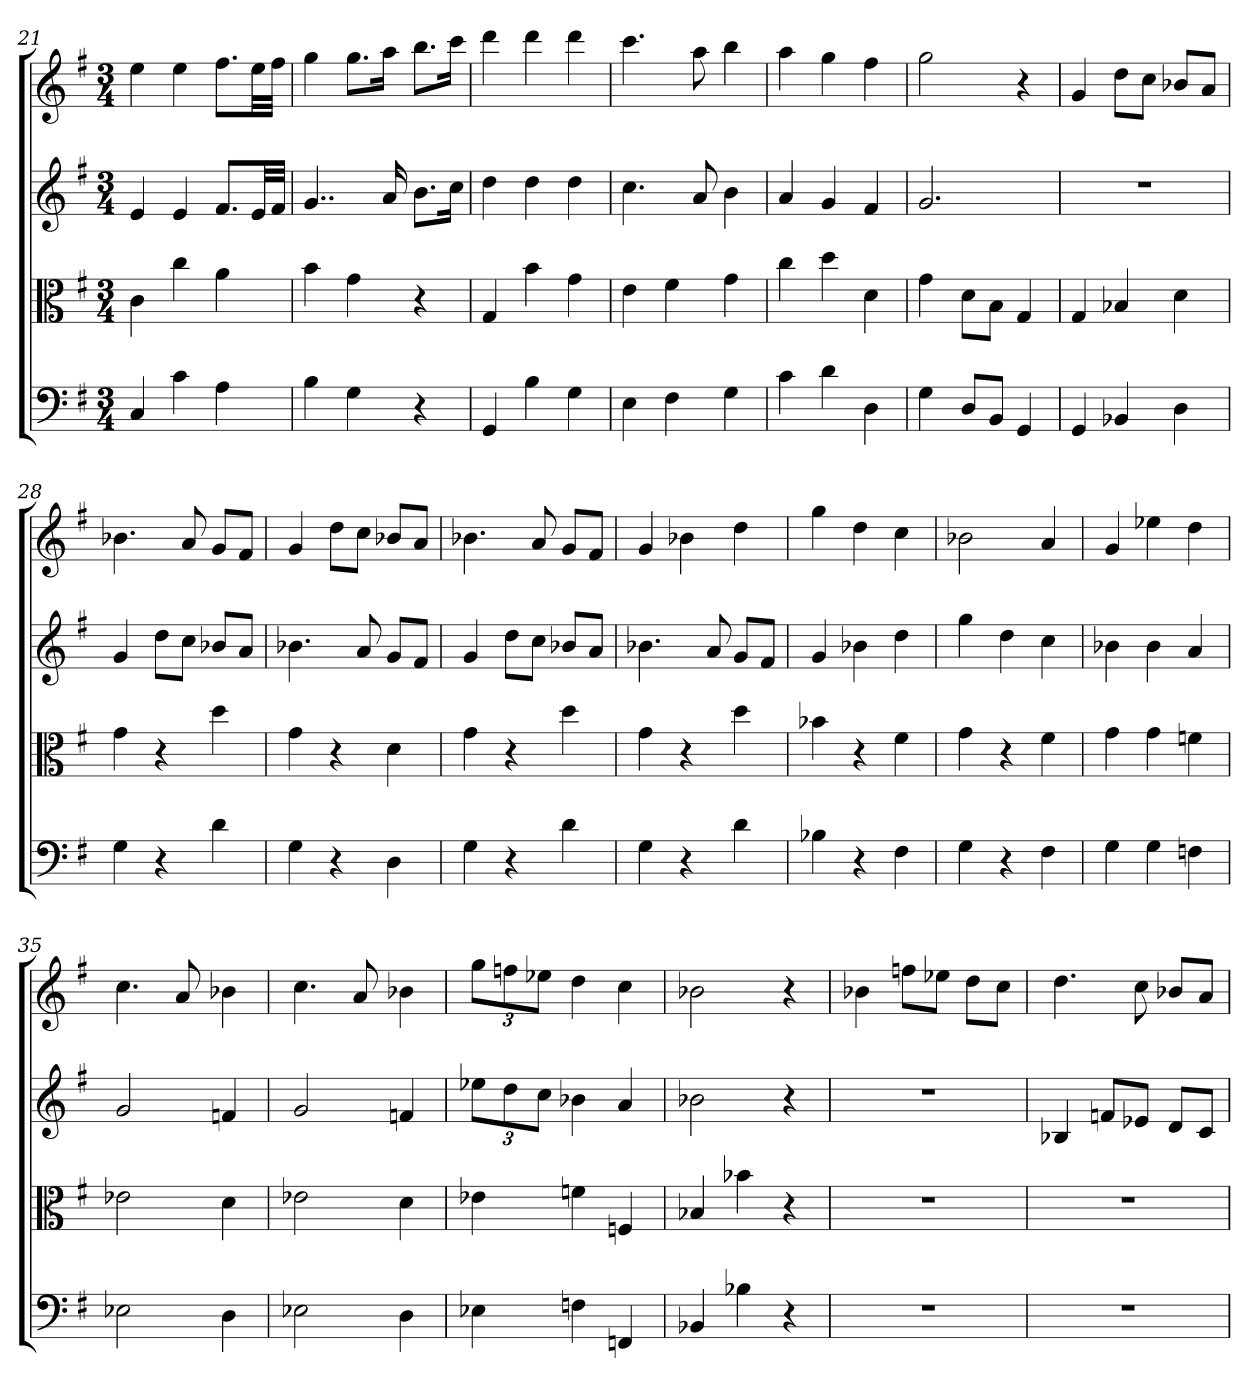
**kern	**kern	**kern	**kern
*part4	*part3	*part2	*part1
*staff4	*staff3	*staff2	*staff1
*clefF4	*clefC3	*clefG2	*clefG2
*k[f#]	*k[f#]	*k[f#]	*k[f#]
*G:	*G:	*G:	*G:
*M3/4	*M3/4	*M3/4	*M3/4
=21	=21	=21	=21
4C	4c	4e	4ee
4c	4cc	4e	4ee
4A	4a	8.f#/L	8.ff#\L
.	.	32e/LL	32ee\LL
.	.	32f#/JJJ	32ff#\JJJ
=22	=22	=22	=22
4B	4b	4..g	4gg
4G	4g	.	8.gg\L
.	.	16a	16aa\Jk
4r	4r	8.b\L	8.bb\L
.	.	16cc\Jk	16ccc\Jk
=23	=23	=23	=23
4GG	4G	4dd	4ddd
4B	4b	4dd	4ddd
4G	4g	4dd	4ddd
=24	=24	=24	=24
4E	4e	4.cc	4.ccc
4F#	4f#	.	.
.	.	8a	8aa
4G	4g	4b	4bb
=25	=25	=25	=25
4c	4cc	4a	4aa
4d	4dd	4g	4gg
4D	4d	4f#	4ff#
=26	=26	=26	=26
4G	4g	2.g	2gg
8D/L	8d\L	.	.
8BB/J	8B\J	.	.
4GG	4G	.	4r
=27	=27	=27	=27
4GG	4G	2.r	4g
4BB-X	4B-X	.	8dd\L
.	.	.	8cc\J
4D	4d	.	8b-X/L
.	.	.	8a/J
=28	=28	=28	=28
4G	4g	4g	4.b-X
4r	4r	8dd\L	.
.	.	8cc\J	8a
4d	4dd	8b-X/L	8g/L
.	.	8a/J	8f#/J
=29	=29	=29	=29
4G	4g	4.b-X	4g
4r	4r	.	8dd\L
.	.	8a	8cc\J
4D	4d	8g/L	8b-X/L
.	.	8f#/J	8a/J
=30	=30	=30	=30
4G	4g	4g	4.b-X
4r	4r	8dd\L	.
.	.	8cc\J	8a
4d	4dd	8b-X/L	8g/L
.	.	8a/J	8f#/J
=31	=31	=31	=31
4G	4g	4.b-X	4g
4r	4r	.	4b-X
.	.	8a	.
4d	4dd	8g/L	4dd
.	.	8f#/J	.
=32	=32	=32	=32
4B-X	4b-X	4g	4gg
4r	4r	4b-X	4dd
4F#	4f#	4dd	4cc
=33	=33	=33	=33
4G	4g	4gg	2b-X
4r	4r	4dd	.
4F#	4f#	4cc	4a
=34	=34	=34	=34
4G	4g	4b-X	4g
4G	4g	4b-	4ee-X
4Fn	4fn	4a	4dd
=35	=35	=35	=35
2E-X	2e-X	2g	4.cc
.	.	.	8a
4D	4d	4fn	4b-X
=36	=36	=36	=36
2E-X	2e-X	2g	4.cc
.	.	.	8a
4D	4d	4fn	4b-X
=37	=37	=37	=37
4E-X	4e-X	12ee-X\L	12gg\L
.	.	12dd\	12ffn\
.	.	12cc\J	12ee-X\J
4Fn	4fn	4b-X	4dd
4FFn	4Fn	4a	4cc
=38	=38	=38	=38
4BB-X	4B-X	2b-X	2b-X
4B-X	4b-X	.	.
4r	4r	4r	4r
=39	=39	=39	=39
2.r	2.r	2.r	4b-X
.	.	.	8ffn\L
.	.	.	8ee-X\J
.	.	.	8dd\L
.	.	.	8cc\J
=40	=40	=40	=40
2.r	2.r	4B-X	4.dd
.	.	8fn/L	.
.	.	8e-X/J	8cc
.	.	8d/L	8b-X/L
.	.	8c/J	8a/J
=	=	=	=
*-	*-	*-	*-
